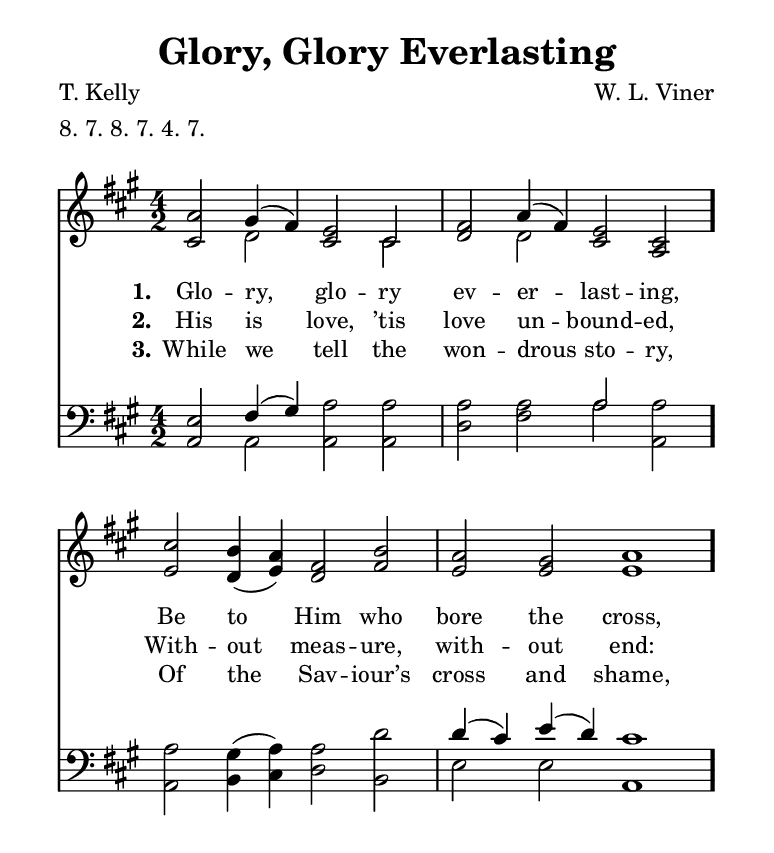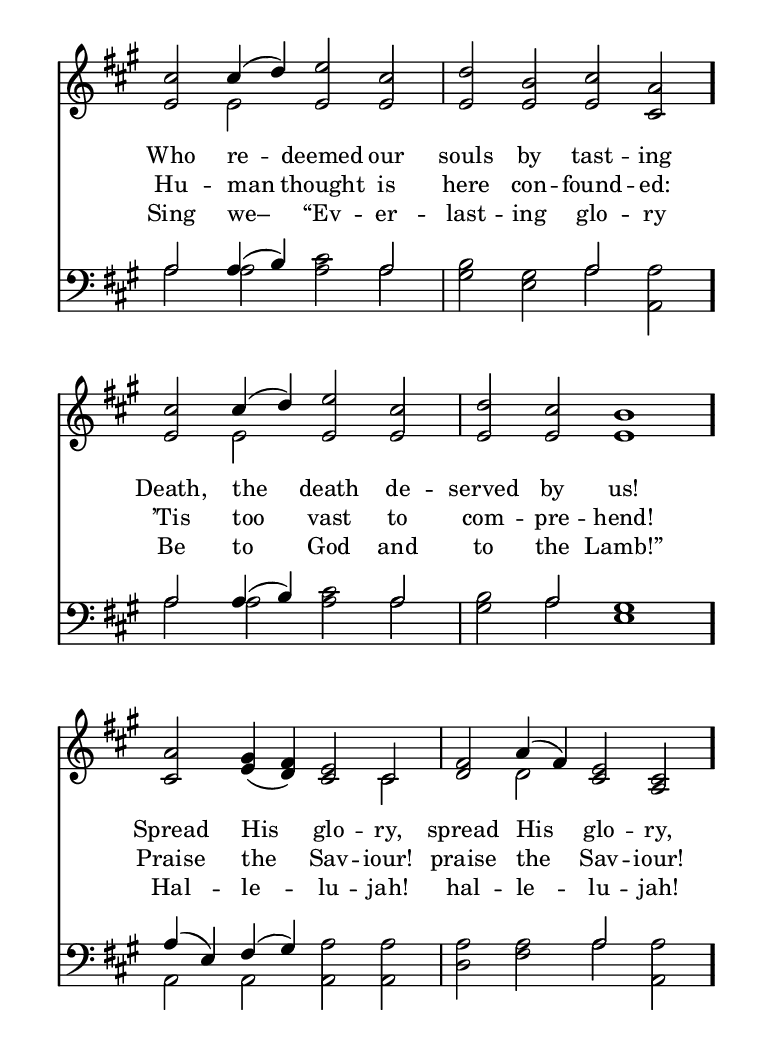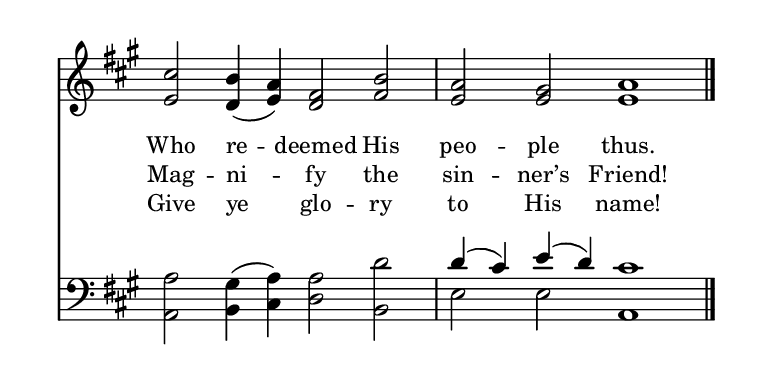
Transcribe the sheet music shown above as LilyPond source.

\include "common/global.ily"
\paper {
  \include "common/paper.ily"
  ragged-bottom = ##t
}

\header{
  hymnnumber = "291"
  title = "Glory, Glory Everlasting"
  tunename = "Melbourne"
  meter = "8. 7. 8. 7. 4. 7."
  poet = "T. Kelly"
  composer = "W. L. Viner"
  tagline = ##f
}

global = {
  \include "common/overrides.ily"
  \override Staff.TimeSignature.style = #'numbered
  \time 4/2
  \override Score.MetronomeMark.transparent = ##t % hide all fermata changes too
  \tempo 4=140
  \key a \major
  \autoBeamOff
}

notesSoprano = {
\global
\relative c'' {

  a2 gis4( fis) e2 cis | fis a4( fis) e2 cis |
  cis'2 b4( a) fis2 b | a gis a1 |
  cis2 cis4( d) e2 cis | d b cis a |
  cis2 cis4( d) e2 cis | d cis b1 |
  a2 gis4( fis) e2 cis | fis a4( fis) e2 cis |
  cis'2 b4( a) fis2 b | a gis a1 |

  \bar "|."

}
}

notesAlto = {
\global
\relative e' {

  cis2 d cis cis | d d cis a |
  e' d4( e) d2 fis | e e e1 |
  e2 e e e | e e e cis |
  e2 e e e | e e e1 |
  cis2 e4( d) cis2 cis | d d cis a |
  e' d4( e) d2 fis | e e e1 |

}
}

notesTenor = {
\global
\relative a {

  e2 fis4( gis) a2 a | a a a a |
  a2 gis4( a) a2 d | d4( cis) e( d) cis1 |
  a2 a4( b) cis2 a | b gis a a |
  a2 a4( b) cis2 a | b a gis1 |
  a4( e) fis4( gis) a2 a | a a a a |
  a2 gis4( a) a2 d | d4( cis) e( d) cis1 |

}
}

notesBass = {
\global
\relative f, {

  a2 a a a | d fis a a, |
  a2 b4( cis) d2 b | e2 e a,1 |
  a'2 a a a | gis e a a, |
  a'2 a a a | gis a e1 |
  a,2 a a a | d fis a a, |
  a2 b4( cis) d2 b | e2 e a,1 |

}
}

wordsA = \lyricmode {
\set stanza = "1."

Glo -- ry, glo -- ry ev -- er -- last -- ing, \bar "."
Be to Him who bore the cross, \bar "."
Who re -- deemed our souls by tast -- ing \bar "."
Death, the death de -- served by us! \bar "."
Spread His glo -- ry, %{HIDE>%} spread His glo -- ry, %{<HIDE%} \bar "."
Who re -- deemed His peo -- ple thus. \bar "."

}

wordsB = \lyricmode {
\set stanza = "2."

His is love, ’tis love un -- bound -- ed,
With -- out meas -- ure, with -- out end:
Hu -- man thought is here con -- found -- ed:
’Tis too vast to com -- pre -- hend!
Praise the Sav -- iour! %{HIDE>%} praise the Sav -- iour! %{<HIDE%}
Mag -- ni -- fy the sin -- ner’s Friend!

}

wordsC = \lyricmode {
\set stanza = "3."

While we tell the won -- drous sto -- ry,
Of the Sav -- iour’s cross and shame,
Sing we– “Ev -- er -- last -- ing glo -- ry
Be to God and to the Lamb!”
Hal -- le -- lu -- jah! %{HIDE>%} hal -- le -- lu -- jah! %{<HIDE%}
Give ye glo -- ry to His name!

}

\score {
  \context ChoirStaff <<
    \context Staff = upper <<
      \set Staff.autoBeaming = ##f
      \set ChoirStaff.systemStartDelimiter = #'SystemStartBar
      \set ChoirStaff.printPartCombineTexts = ##f
      \partcombine #'(2 . 9) \notesSoprano \notesAlto
      \context NullVoice = sopranos { \voiceOne << \notesSoprano >> }
      \context NullVoice = altos { \voiceTwo << \notesAlto >> }
      \context Lyrics = one   \lyricsto sopranos \wordsA
      \context Lyrics = two   \lyricsto sopranos \wordsB
      \context Lyrics = three \lyricsto sopranos \wordsC
    >>
    \context Staff = men <<
      \clef bass
      \set ChoirStaff.printPartCombineTexts = ##f
      \partcombine #'(2 . 9) \notesTenor \notesBass
      \context NullVoice = tenors { \voiceOne << \notesTenor >> }
      \context NullVoice = basses { \voiceTwo << \notesBass >> }
    >>
  >>
  \layout {
    \include "common/layout.ily"
  }
  \midi{
    \include "common/midi.ily"
  }
}

\version "2.19.49"  % necessary for upgrading to future LilyPond versions.

% vi:set et ts=2 sw=2 ai nocindent syntax=lilypond:
